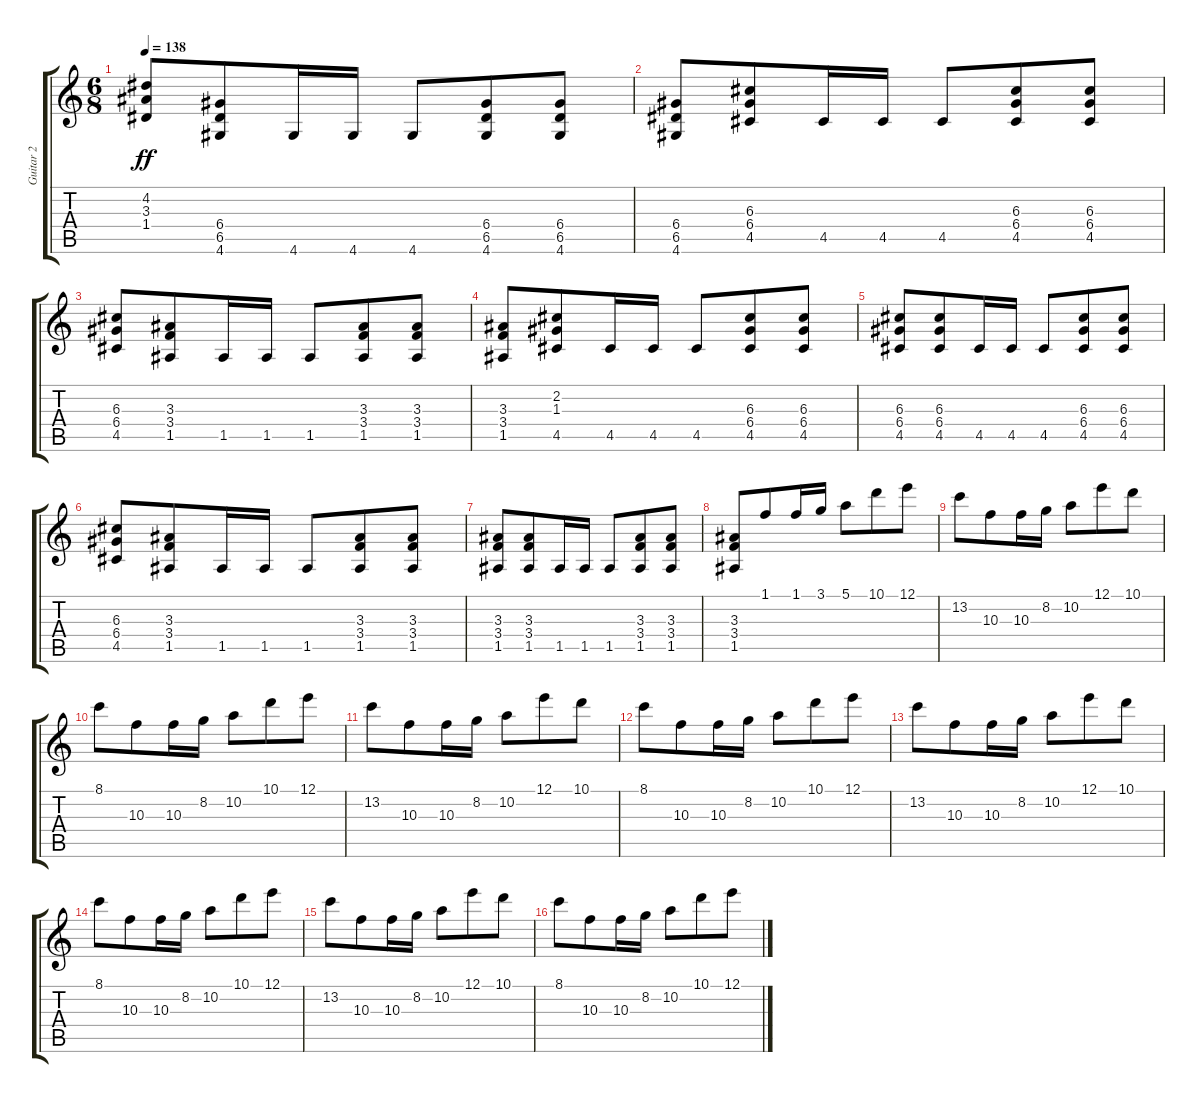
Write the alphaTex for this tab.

\track ("Guitar 2" "Guitar 2") {instrument acousticguitarsteel}
\staff {score tabs}
\tuning (E4 B3 G3 D3 A2 E2) {hide}
\ts (6 8)
\tempo 138
\clef g2
\ks c
(4.2 3.3 1.4).8{dy ff} (6.4 6.5 4.6).8 4.6.16 4.6.16 4.6.8 (6.4 6.5 4.6).8 (6.4 6.5 4.6).8 |
(6.4 6.5 4.6).8 (6.3 6.4 4.5).8 4.5.16 4.5.16 4.5.8 (6.3 6.4 4.5).8 (6.3 6.4 4.5).8 |
(6.3 6.4 4.5).8 (3.3 3.4 1.5).8 1.5.16 1.5.16 1.5.8 (3.3 3.4 1.5).8 (3.3 3.4 1.5).8 |
(3.3 3.4 1.5).8 (2.2 1.3 4.5).8 4.5.16 4.5.16 4.5.8 (6.3 6.4 4.5).8 (6.3 6.4 4.5).8 |
(6.3 6.4 4.5).8 (6.3 6.4 4.5).8 4.5.16 4.5.16 4.5.8 (6.3 6.4 4.5).8 (6.3 6.4 4.5).8 |
(6.3 6.4 4.5).8 (3.3 3.4 1.5).8 1.5.16 1.5.16 1.5.8 (3.3 3.4 1.5).8 (3.3 3.4 1.5).8 |
(3.3 3.4 1.5).8 (3.3 3.4 1.5).8 1.5.16 1.5.16 1.5.8 (3.3 3.4 1.5).8 (3.3 3.4 1.5).8 |
(3.3 3.4 1.5).8 1.1.8{instrument distortionguitar} 1.1.16 3.1.16 5.1.8 10.1.8 12.1.8 |
13.2.8 10.3.8 10.3.16 8.2.16 10.2.8 12.1.8 10.1.8 |
8.1.8 10.3.8 10.3.16 8.2.16 10.2.8 10.1.8 12.1.8 |
13.2.8 10.3.8 10.3.16 8.2.16 10.2.8 12.1.8 10.1.8 |
8.1.8 10.3.8 10.3.16 8.2.16 10.2.8 10.1.8 12.1.8 |
13.2.8 10.3.8 10.3.16 8.2.16 10.2.8 12.1.8 10.1.8 |
8.1.8 10.3.8{volume 6} 10.3.16 8.2.16{volume 6} 10.2.8 10.1.8{volume 6} 12.1.8{volume 6} |
13.2.8 10.3.8{volume 6} 10.3.16{volume 6} 8.2.16{volume 5} 10.2.8{volume 6} 12.1.8{volume 5} 10.1.8{volume 5} |
8.1.8 10.3.8{volume 5} 10.3.16{volume 5} 8.2.16{volume 5} 10.2.8{volume 5} 10.1.8{volume 4} 12.1.8{volume 4}
